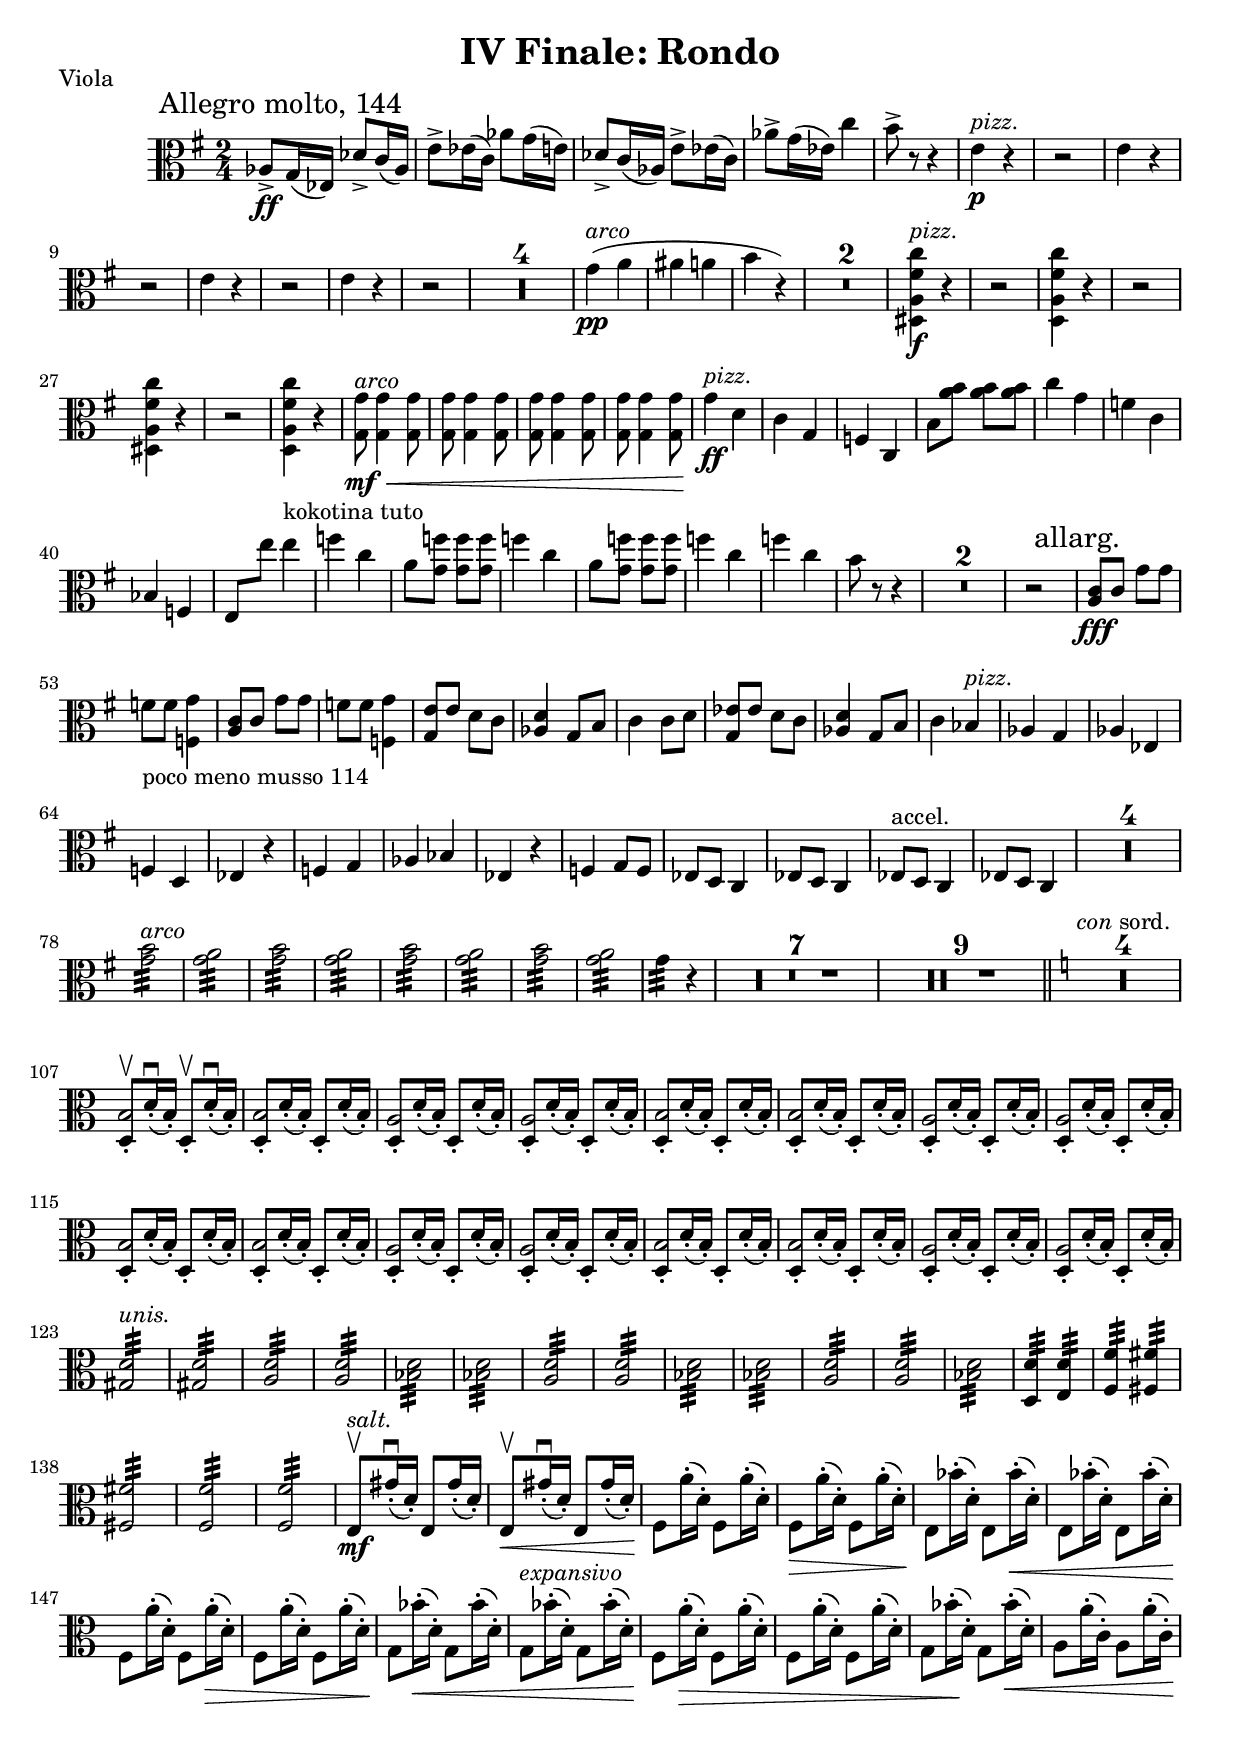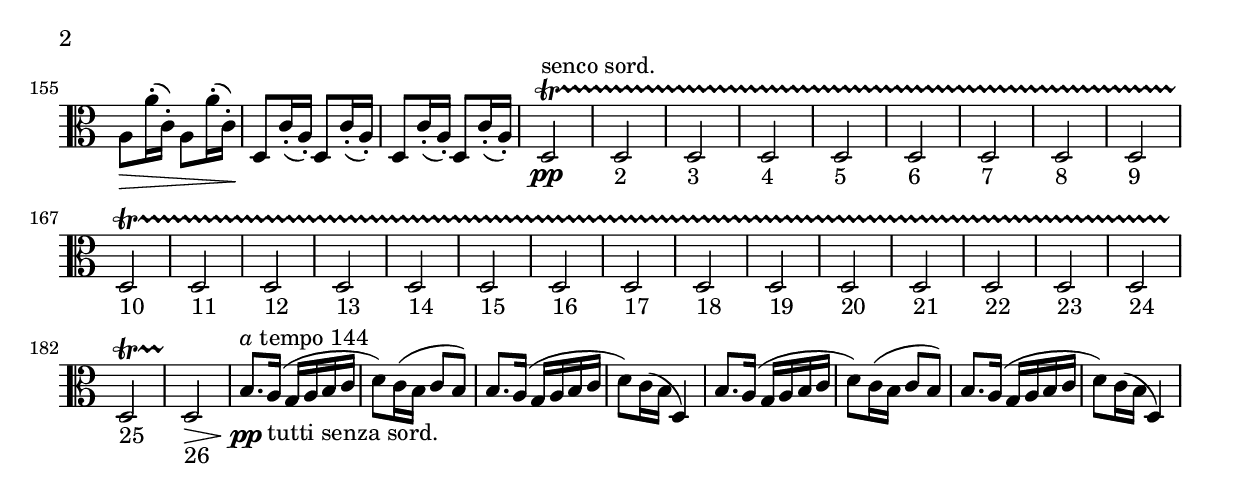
\version "2.19.80"


\header {
  title = "IV Finale: Rondo"
    piece = "Viola"
}



{
  \key g \major

\time 2/4
  \clef alto

\relative{
as8->\ff\mark "Allegro molto, 144" g16( es) des'8-> c16( as)

e'8-> es16( c) as'8 g16( e)

des8-> c16( as) e'8-> es16( c)

as'8-> g16( es) c'4

b8-> r8 r4

e,4\p^\markup { \italic pizz. } r

r2

e4 r

r2

e4 r

r2

e4 r

r2

\compressFullBarRests
R1*2

g4^\markup { \italic arco }\pp( a

ais a

b r)

R1}

<dis a fis' c''>4\f^\markup { \italic pizz. } r

r2

<d a fis' c''>4 r

r2

<dis a fis' c''>4 r

r2

<d a fis' c''>4 r

<g g'>8\mf^\markup { \italic arco }\< <g g'>4 <g g'>8

<g g'>8 <g g'>4 <g g'>8

<g g'>8 <g g'>4 <g g'>8

<g g'>8 <g g'>4 <g g'>8\!

g'4\ff^\markup { \italic pizz. } d'

c' g

f c

\relative{
b8 <a' b> <a b> <a b> 

c4 g

f c

bes f

e8 e'' e4^"kokotina tuto" 

f c

a8 <g f'> <g f'> <g f'> 

f'4 c

a8 <g f'> <g f'> <g f'> 

f'4 c

f4 c

b8 r8 r4

R2*2

r2\mark "allarg."
}

\relative{
<a c>8\fff c g' g

f-"poco meno musso 114" f <f, g'>4

<a c>8c g' g

f f <f, g'>4

<g e'>8 e' d c

<as d>4 g8 b

c4 c8 d

<g, es'> es' d c

<as d>4 g8 b

c4 bes^\markup { \italic pizz. }

as g

as es

f d 

es r

f g

as bes

es, r

f g8 f

es d c4

es8 d c4

es8^"accel." d c4

es8 d c4
}

R2*4

<g' b'>2:32^\markup { \italic arco }

<g' a'>:

<g' b'>:

<g' a'>:

<g' b'>:

<g' a'>:

<g' b'>:

<g' a'>:

g'4: r

R2*7

R2*9\bar "||"

\key c \major

R2*4^\markup { \italic con sord. }

<<

{d8\upbow-. d'16\downbow-.( b-.) d8-.\upbow d'16\downbow-.( b-.)


d8-. d'16-.( b-.) d8-. d'16-.( b-.)

d8-. d'16-.( b-.) d8-. d'16-.( b-.)

d8-. d'16-.( b-.) d8-. d'16-.( b-.)

d8-. d'16-.( b-.) d8-. d'16-.( b-.)

d8-. d'16-.( b-.) d8-. d'16-.( b-.)

d8-. d'16-.( b-.) d8-. d'16-.( b-.)

d8-. d'16-.( b-.) d8-. d'16-.( b-.)

d8-. d'16-.( b-.) d8-. d'16-.( b-.)

d8-. d'16-.( b-.) d8-. d'16-.( b-.)

d8-. d'16-.( b-.) d8-. d'16-.( b-.)

d8-. d'16-.( b-.) d8-. d'16-.( b-.)

d8-. d'16-.( b-.) d8-. d'16-.( b-.)

d8-. d'16-.( b-.) d8-. d'16-.( b-.)

d8-. d'16-.( b-.) d8-. d'16-.( b-.)

d8-. d'16-.( b-.) d8-. d'16-.( b-.)

}

{b2 b a a b b a a b b a a b b a a}

>>

\relative{
<gis d'>2:32^\markup { \italic unis. }

<gis d'>:

<a d>:

<a d>:

<bes d>:

<bes d>:

<a d>:

<a d>:

<bes d>:

<bes d>:

<a d>:

<a d>:

<bes d>:
}

<d d'>4: <e d'>4:

<f f'>4: <fis fis'>4:

<fis fis'>2:

<f f'>2:

<f f'>2:

e8\upbow\mf^\markup { \italic salt. } gis'16\downbow-.( d'-.) e8 gis'16-.( d'-.)

e8\upbow\< gis'16\downbow-.( d'-.) e8 gis'16-.( d'-.)\!

f8 a'16-.( d'-.) f8 a'16-.( d'-.)

f8\> a'16-.( d'-.) f8 a'16-.( d'-.)\!

e8 bes'16-.( d'-.) e8 bes'16-.\<( d'-.)

e8 bes'16-.( d'-.) e8 bes'16-.( d'-.)\!

f8 a'16-.( d'-.) f8 a'16-.\>( d'-.)

f8 a'16-.( d'-.) f8 a'16-.( d'-.)\!

g8 bes'16-.\<( d'-.) g8 bes'16-.( d'-.)

g8^\markup { \italic expansivo } bes'16-.( d'-.) g8 bes'16-.( d'-.)\!

f8 a'16-.\>( d'-.) f8 a'16-.( d'-.)

f8 a'16-.( d'-.) f8 a'16-.( d'-.)

g8 bes'16-.\!( d'-.) g8 bes'16-.\<( d'-.)

a8 a'16-.( c'-.) a8 a'16-.( c'-.)\!

a8\> a'16-.( c'-.) a8 a'16-.( c'-.)\!

d8 c'16-.( a-.) d8 c'16-.( a-.)

d8 c'16-.( a-.) d8 c'16-.( a-.)

d2\pp ^"senco sord."\startTrillSpan

d-"2" d-"3"

d-"4" d-"5" d-"6" d-"7" d-"8" d-"9" d-"10" d-"11" d-"12" d-"13" d-"14"
d-"15" d-"16" d-"17" d-"18" d-"19" d-"20" d-"21" d-"22" d-"23" d-"24" d-"25"

d-"26"\>\stopTrillSpan

\relative{
b8.\!^\markup { \italic a tempo 144 }\pp a16-"tutti senza sord."( g a b c

d8) c16( b c8 b)


b8. a16( g a b c

d8) c16( b d,4)


b'8. a16( g a b c

d8) c16( b c8 b)

b8. a16( g a b c

d8) c16( b d,4)
}
















}
